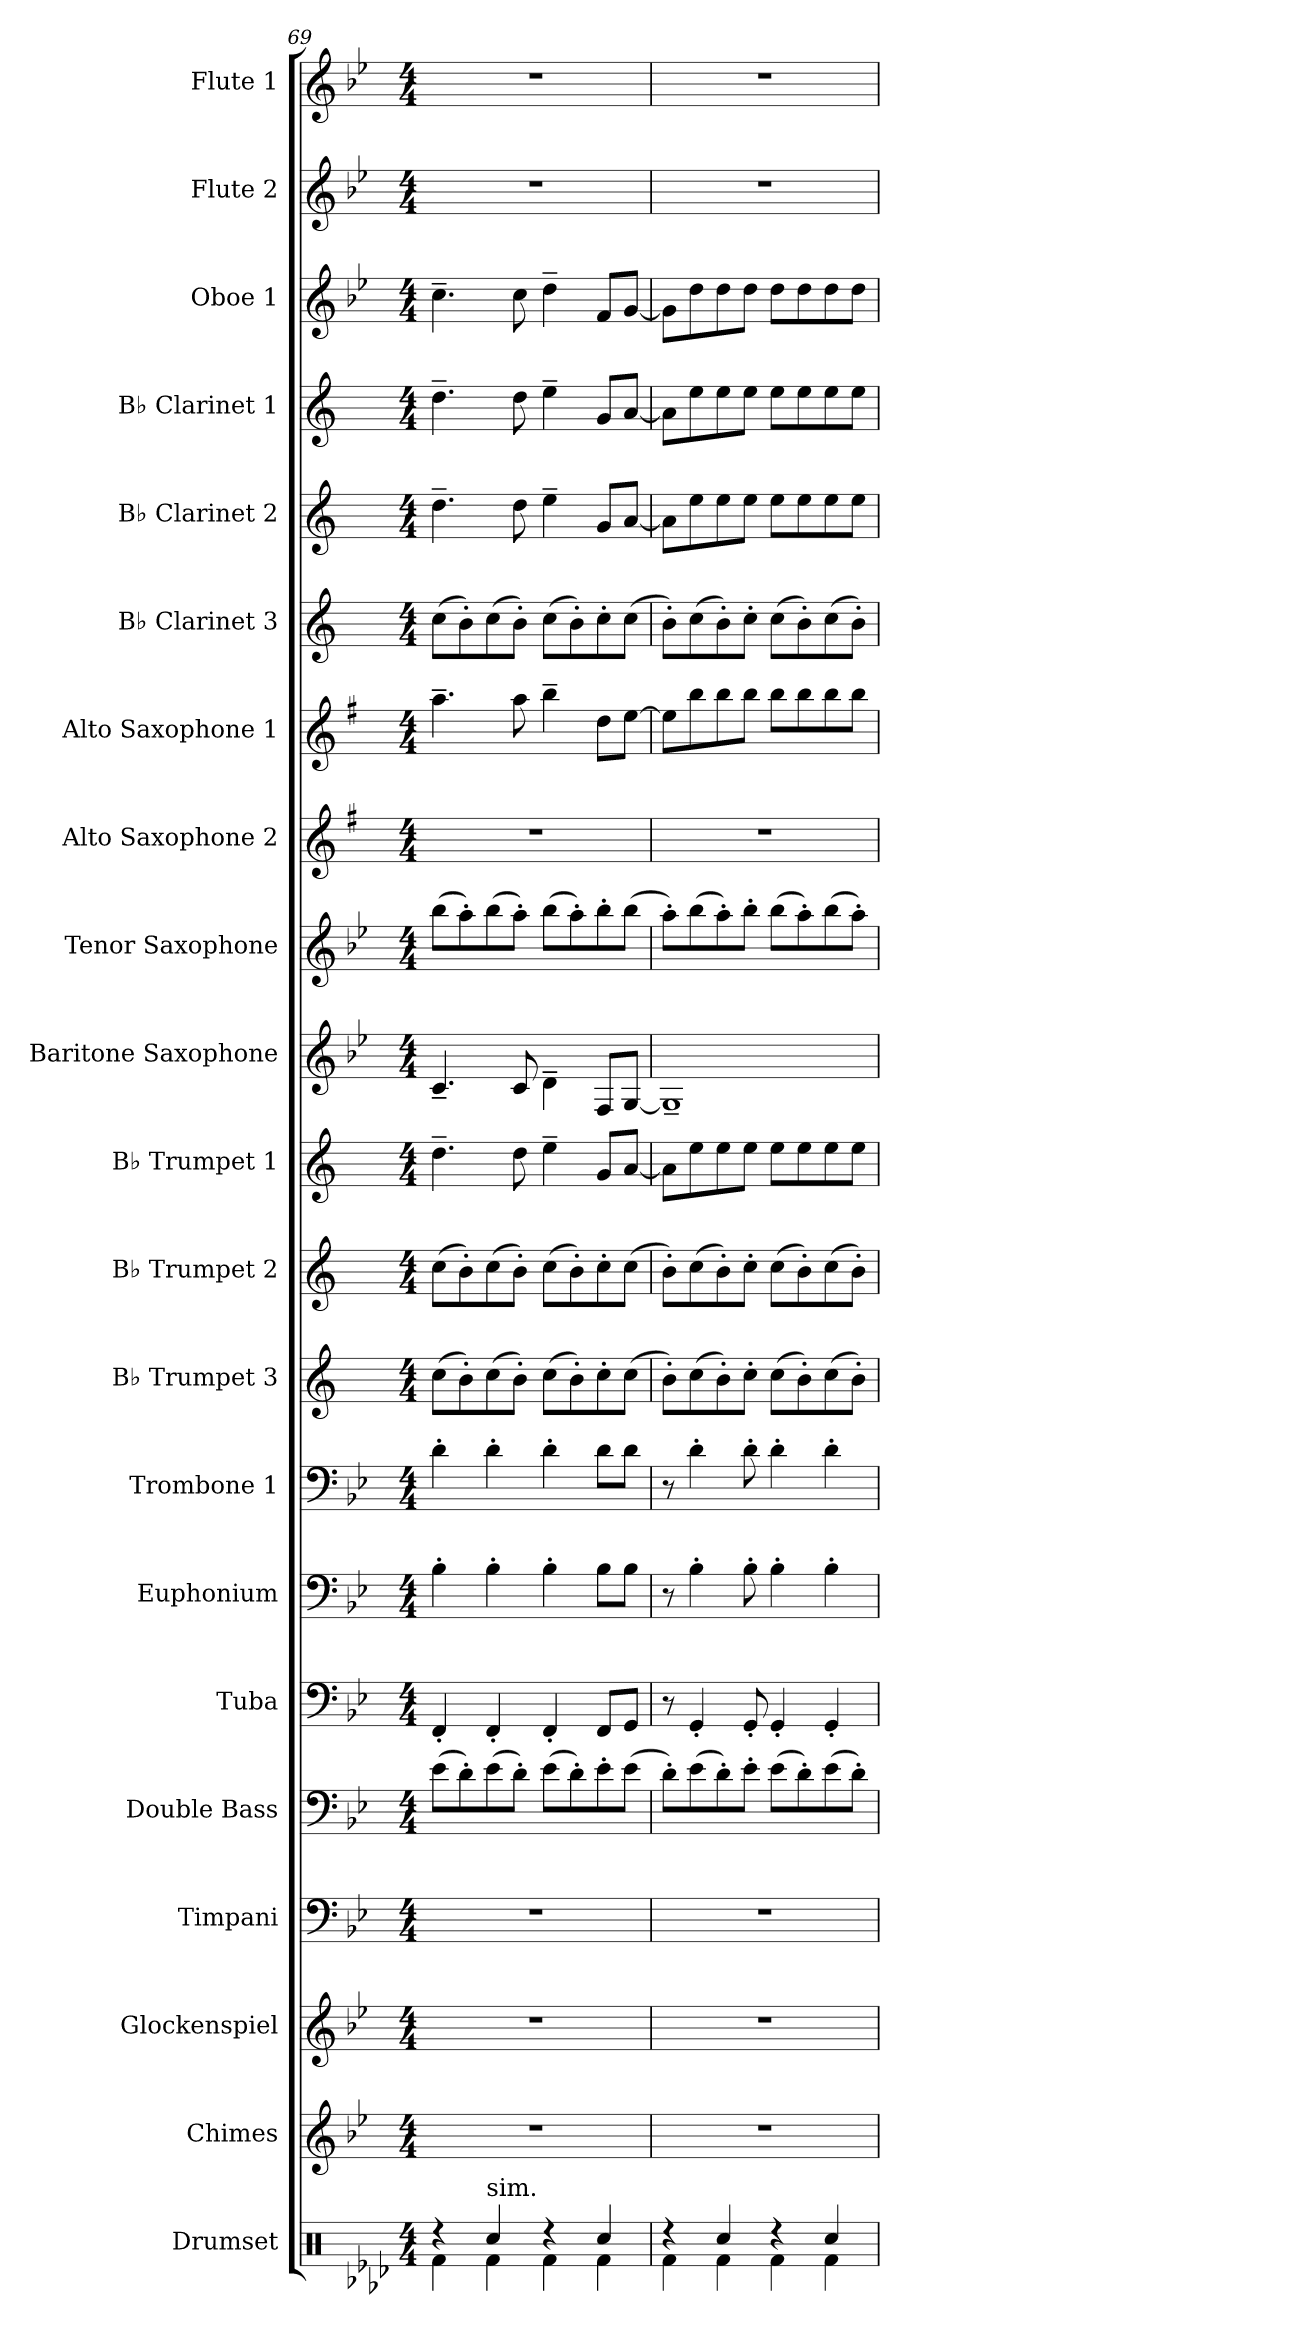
**kern	**kern	**kern	**kern	**kern	**kern	**kern	**kern	**kern	**kern	**kern	**kern	**kern	**kern	**kern	**kern	**kern	**kern	**kern	**kern	**kern
*part21	*part20	*part19	*part18	*part17	*part16	*part15	*part14	*part13	*part12	*part11	*part10	*part9	*part8	*part7	*part6	*part5	*part4	*part3	*part2	*part1
*staff21	*staff20	*staff19	*staff18	*staff17	*staff16	*staff15	*staff14	*staff13	*staff12	*staff11	*staff10	*staff9	*staff8	*staff7	*staff6	*staff5	*staff4	*staff3	*staff2	*staff1
*I"Drumset	*I"Chimes	*I"Glockenspiel	*I"Timpani	*I"Double Bass	*I"Tuba	*I"Euphonium	*I"Trombone 1	*I"B♭ Trumpet 3	*I"B♭ Trumpet 2	*I"B♭ Trumpet 1	*I"Baritone Saxophone	*I"Tenor Saxophone	*I"Alto Saxophone 2	*I"Alto Saxophone 1	*I"B♭ Clarinet 3	*I"B♭ Clarinet 2	*I"B♭ Clarinet 1	*I"Oboe 1	*I"Flute 2	*I"Flute 1
*I'D. Set	*I'Cme.	*I'Glk.	*I'Timp.	*I'Db.	*I'Tba.	*I'Euph.	*I'Tbn. 1	*I'B♭ Tpt. 3	*I'B♭ Tpt. 2	*I'B♭ Tpt. 1	*I'Bar. Sax.	*I'T. Sax.	*I'A. Sax. 2	*I'A. Sax. 1	*I'B♭ Cl. 3	*I'B♭ Cl. 2	*I'B♭ Cl. 1	*I'Ob. 1	*I'Fl. 2	*I'Fl. 1
*clefX	*clefG2	*clefG2	*clefF4	*clefF4	*clefF4	*clefF4	*clefF4	*clefG2	*clefG2	*clefG2	*clefG2	*clefG2	*clefG2	*clefG2	*clefG2	*clefG2	*clefG2	*clefG2	*clefG2	*clefG2
*	*	*ITrd-14c-24	*	*ITrd7c12	*	*	*	*ITrd1c2	*ITrd1c2	*ITrd1c2	*ITrd12c21	*ITrd8c14	*ITrd5c9	*ITrd5c9	*ITrd1c2	*ITrd1c2	*ITrd1c2	*	*	*
*k[b-e-a-d-]	*k[b-e-]	*k[b-e-]	*k[b-e-]	*k[b-e-]	*k[b-e-]	*k[b-e-]	*k[b-e-]	*k[b-e-]	*k[b-e-]	*k[b-e-]	*k[b-e-]	*k[b-e-]	*k[b-e-]	*k[b-e-]	*k[b-e-]	*k[b-e-]	*k[b-e-]	*k[b-e-]	*k[b-e-]	*k[b-e-]
*M4/4	*M4/4	*M4/4	*M4/4	*M4/4	*M4/4	*M4/4	*M4/4	*M4/4	*M4/4	*M4/4	*M4/4	*M4/4	*M4/4	*M4/4	*M4/4	*M4/4	*M4/4	*M4/4	*M4/4	*M4/4
=69	=69	=69	=69	=69	=69	=69	=69	=69	=69	=69	=69	=69	=69	=69	=69	=69	=69	=69	=69	=69
*^	*	*	*	*	*	*	*	*	*	*	*	*	*	*	*	*	*	*	*	*
4r	4Rf\	1r	1r	1r	(>8E-\L	4FF'/	4B-'\	4d'\	(>8b-\L	(>8b-\L	4.cc~\	4.C~/	(>8b-\L	1r	4.cc~\	(>8b-\L	4.cc~\	4.cc~\	4.cc~\	1r	1r
.	.	.	.	.	8D'\)	.	.	.	8a'\)	8a'\)	.	.	8a'\)	.	.	8a'\)	.	.	.	.	.
!LO:TX:a:t=sim.	!	!	!	!	!	!	!	!	!	!	!	!	!	!	!	!	!	!	!	!	!
4Rcc/	4Rf\	.	.	.	(>8E-\	4FF'/	4B-'\	4d'\	(>8b-\	(>8b-\	.	.	(>8b-\	.	.	(>8b-\	.	.	.	.	.
.	.	.	.	.	8D'\J)	.	.	.	8a'\J)	8a'\J)	8cc\	8C/	8a'\J)	.	8cc\	8a'\J)	8cc\	8cc\	8cc\	.	.
4r	4Rf\	.	.	.	(>8E-\L	4FF'/	4B-'\	4d'\	(>8b-\L	(>8b-\L	4dd~\	4D~\	(>8b-\L	.	4dd~\	(>8b-\L	4dd~\	4dd~\	4dd~\	.	.
.	.	.	.	.	8D'\)	.	.	.	8a'\)	8a'\)	.	.	8a'\)	.	.	8a'\)	.	.	.	.	.
4Rcc/	4Rf\	.	.	.	8E-'\	8FF/L	8B-\L	8d\L	8b-'\	8b-'\	8f/L	8FF/L	8b-'\	.	8f\L	8b-'\	8f/L	8f/L	8f/L	.	.
.	.	.	.	.	(>8E-\J	8GG/J	8B-\J	8d\J	(>8b-\J	(>8b-\J	[8g/J	[8GG/J	(>8b-\J	.	[8g\J	(>8b-\J	[8g/J	[8g/J	[8g/J	.	.
=70	=70	=70	=70	=70	=70	=70	=70	=70	=70	=70	=70	=70	=70	=70	=70	=70	=70	=70	=70	=70	=70
4r	4Rf\	1r	1r	1r	8D'\L)	8r	8r	8r	8a'\L)	8a'\L)	8g\L]	1GG~]	8a'\L)	1r	8g\L]	8a'\L)	8g\L]	8g\L]	8g\L]	1r	1r
.	.	.	.	.	(>8E-\	4GG'/	4B-'\	4d'\	(>8b-\	(>8b-\	8dd\	.	(>8b-\	.	8dd\	(>8b-\	8dd\	8dd\	8dd\	.	.
4Rcc/	4Rf\	.	.	.	8D'\)	.	.	.	8a'\)	8a'\)	8dd\	.	8a'\)	.	8dd\	8a'\)	8dd\	8dd\	8dd\	.	.
.	.	.	.	.	8E-'\J	8GG'/	8B-'\	8d'\	8b-'\J	8b-'\J	8dd\J	.	8b-'\J	.	8dd\J	8b-'\J	8dd\J	8dd\J	8dd\J	.	.
4r	4Rf\	.	.	.	(>8E-\L	4GG'/	4B-'\	4d'\	(>8b-\L	(>8b-\L	8dd\L	.	(>8b-\L	.	8dd\L	(>8b-\L	8dd\L	8dd\L	8dd\L	.	.
.	.	.	.	.	8D'\)	.	.	.	8a'\)	8a'\)	8dd\	.	8a'\)	.	8dd\	8a'\)	8dd\	8dd\	8dd\	.	.
4Rcc/	4Rf\	.	.	.	(>8E-\	4GG'/	4B-'\	4d'\	(>8b-\	(>8b-\	8dd\	.	(>8b-\	.	8dd\	(>8b-\	8dd\	8dd\	8dd\	.	.
.	.	.	.	.	8D'\J)	.	.	.	8a'\J)	8a'\J)	8dd\J	.	8a'\J)	.	8dd\J	8a'\J)	8dd\J	8dd\J	8dd\J	.	.
*v	*v	*	*	*	*	*	*	*	*	*	*	*	*	*	*	*	*	*	*	*	*
=	=	=	=	=	=	=	=	=	=	=	=	=	=	=	=	=	=	=	=	=
*-	*-	*-	*-	*-	*-	*-	*-	*-	*-	*-	*-	*-	*-	*-	*-	*-	*-	*-	*-	*-
